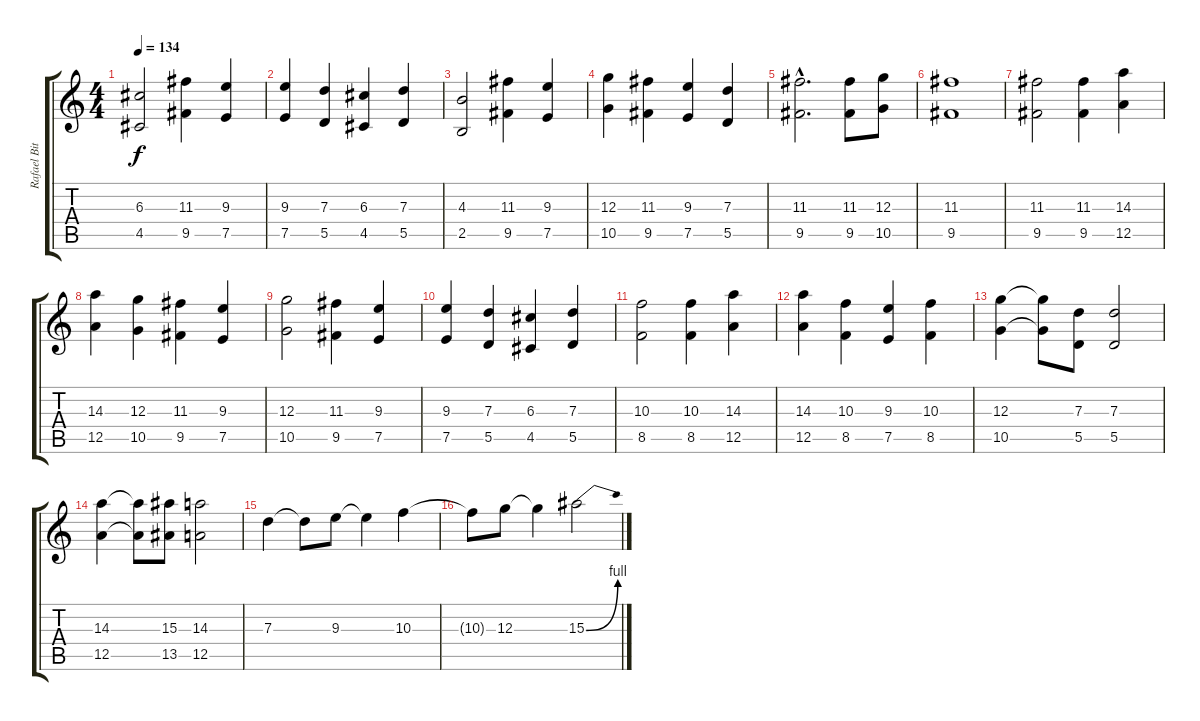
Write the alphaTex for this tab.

\track ("Rafael Bittencourt" "Rafael Bit") {instrument distortionguitar}
\staff {score tabs}
\tuning (E4 B3 G3 D3 A2 E2) {hide}
\ts (4 4)
\tempo 134
\clef g2
\ks c
(6.3 4.5).2{dy f} (11.3 9.5).4 (9.3 7.5).4 |
(9.3 7.5).4 (7.3 5.5).4 (6.3 4.5).4 (7.3 5.5).4 |
(4.3 2.5).2 (11.3 9.5).4 (9.3 7.5).4 |
(12.3 10.5).4 (11.3 9.5).4 (9.3 7.5).4 (7.3 5.5).4 |
(11.3{hac} 9.5{hac}).2{d} (11.3 9.5).8 (12.3 10.5).8 |
(11.3 9.5).1 |
(11.3 9.5).2 (11.3 9.5).4 (14.3 12.5).4 |
(14.3 12.5).4 (12.3 10.5).4 (11.3 9.5).4 (9.3 7.5).4 |
(12.3 10.5).2 (11.3 9.5).4 (9.3 7.5).4 |
(9.3 7.5).4 (7.3 5.5).4 (6.3 4.5).4 (7.3 5.5).4 |
(10.3 8.5).2 (10.3 8.5).4 (14.3 12.5).4 |
(14.3 12.5).4 (10.3 8.5).4 (9.3 7.5).4 (10.3 8.5).4 |
(12.3 10.5).4 (12.3{t} 10.5{t}).8 (7.3 5.5).8 (7.3 5.5).2 |
(14.3 12.5).4 (14.3{t} 12.5{t}).8 (15.3 13.5).8 (14.3 12.5).2 |
7.3.4 7.3{t}.8 9.3.8 9.3{t}.4 10.3.4 |
10.3{t}.8 12.3.8 12.3{t}.4 15.3{be (bend 0 0 60 4)}.2
